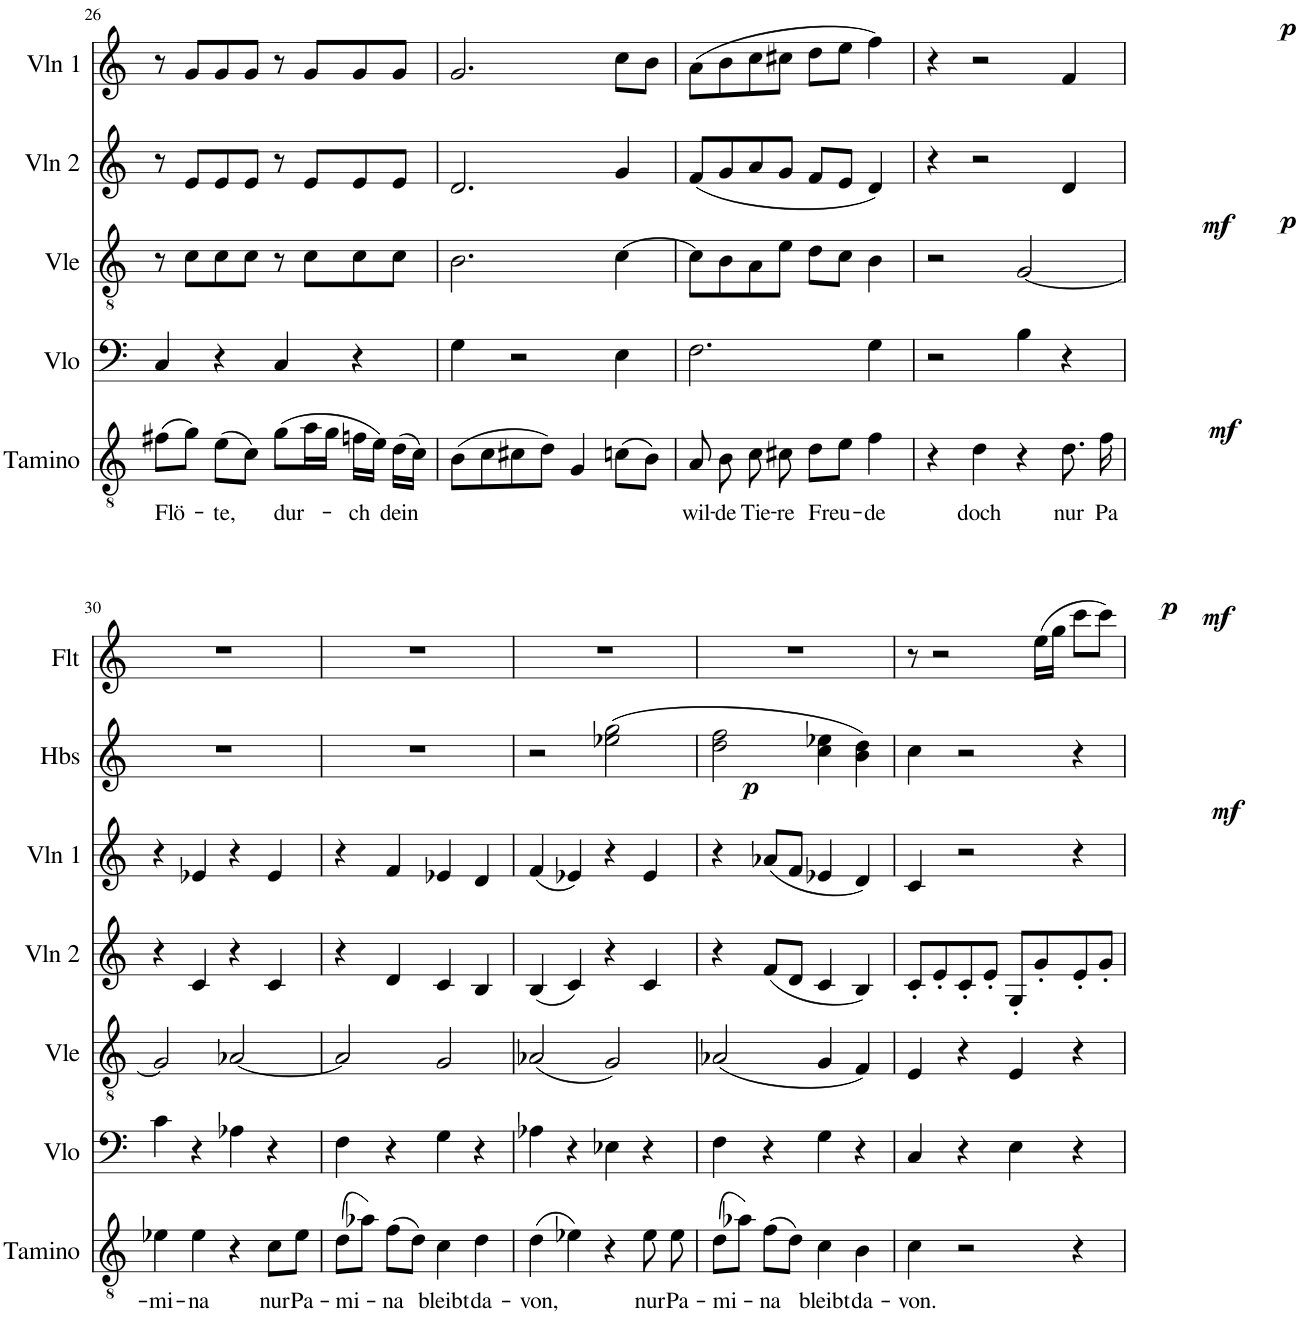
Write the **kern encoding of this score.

**kern	**text	**dynam	**kern	**dynam	**kern	**dynam	**kern	**dynam	**kern	**dynam	**kern	**dynam	**kern
*part7	*part7	*part7	*part6	*part6	*part5	*part5	*part4	*part4	*part3	*part3	*part2	*part2	*part1
*staff7	*staff7	*staff7	*staff6	*staff6	*staff5	*staff5	*staff4	*staff4	*staff3	*staff3	*staff2	*staff2	*staff1
*I"Tamino	*	*	*I"Vcello	*	*I"Viole	*	*I"Violon 2	*	*I"Violon 1	*	*I"Hautbois	*	*I"Flute
*I'Tamino	*	*	*I'Vlo	*	*I'Vle	*	*I'Vln 2	*	*I'Vln 1	*	*I'Hbs	*	*I'Flt
!!LO:PB:g=z
*clefGv2	*	*	*clefF4	*	*clefGv2	*	*clefG2	*	*clefG2	*	*clefG2	*	*clefG2
*k[]	*	*	*k[]	*	*k[]	*	*k[]	*	*k[]	*	*k[]	*	*k[]
*M2/2	*	*	*M2/2	*	*M2/2	*	*M2/2	*	*M2/2	*	*M2/2	*	*M2/2
=26	=26	=26	=26	=26	=26	=26	=26	=26	=26	=26	=26	=26	=26
!	!LO:LY:b	!	!	!	!	!	!	!	!	!	!	!	!
(8f#X\L	Flö-	.	4C/	.	8r	.	8r	.	8r	.	1r	.	1r
8g\J)	.	.	.	.	8c\L	.	8e/L	.	8g/L	.	.	.	.
!	!LO:LY:b	!	!	!	!	!	!	!	!	!	!	!	!
(8e\L	-te,	.	4r	.	8c\	.	8e/	.	8g/	.	.	.	.
8c\J)	.	.	.	.	8c\J	.	8e/J	.	8g/J	.	.	.	.
!	!LO:LY:b	!	!	!	!	!	!	!	!	!	!	!	!
(8g\L	dur-	.	4C/	.	8r	.	8r	.	8r	.	.	.	.
16a\L	.	.	.	.	8c\L	.	8e/L	.	8g/L	.	.	.	.
16g\JJ	.	.	.	.	.	.	.	.	.	.	.	.	.
!	!LO:LY:b	!	!	!	!	!	!	!	!	!	!	!	!
16fn\LL	-ch	.	4r	.	8c\	.	8e/	.	8g/	.	.	.	.
16e\JJ)	.	.	.	.	.	.	.	.	.	.	.	.	.
!	!LO:LY:b	!	!	!	!	!	!	!	!	!	!	!	!
(16d\LL	dein	.	.	.	8c\J	.	8e/J	.	8g/J	.	.	.	.
16c\JJ)	.	.	.	.	.	.	.	.	.	.	.	.	.
=27	=27	=27	=27	=27	=27	=27	=27	=27	=27	=27	=27	=27	=27
(8B\L	.	.	4G\	.	2.B\	.	2.d/	.	2.g/	.	1r	.	1r
8c\	.	.	.	.	.	.	.	.	.	.	.	.	.
8c#X\	.	.	2r	.	.	.	.	.	.	.	.	.	.
8d\J)	.	.	.	.	.	.	.	.	.	.	.	.	.
4G/	.	.	.	.	.	.	.	.	.	.	.	.	.
(8cn\L	.	.	4E\	.	[4c\	.	4g/	.	8cc\L	.	.	.	.
8B\J)	.	.	.	.	.	.	.	.	8b\J	.	.	.	.
=28	=28	=28	=28	=28	=28	=28	=28	=28	=28	=28	=28	=28	=28
!	!LO:LY:b	!	!	!	!	!	!	!	!	!	!	!	!
8A/	wil-	.	2.F\	.	8c\L]	.	(8f/L	.	(8a\L	.	1r	.	1r
!	!LO:LY:b	!	!	!	!	!	!	!	!	!	!	!	!
8B\	-de	.	.	.	8B\	.	8g/	.	8b\	.	.	.	.
!	!LO:LY:b	!	!	!	!	!	!	!	!	!	!	!	!
8c\	Tie-	.	.	.	8A\	.	8a/	.	8cc\	.	.	.	.
!	!LO:LY:b	!	!	!	!	!	!	!	!	!	!	!	!
8c#X\	-re	.	.	.	8e\J	.	8g/J	.	8cc#X\J	.	.	.	.
!	!LO:LY:b	!	!	!	!	!	!	!	!	!	!	!	!
8d\L	Freu-	.	.	.	8d\L	.	8f/L	.	8dd\L	.	.	.	.
8e\J	.	.	.	.	8c\J	.	8e/J	.	8ee\J	.	.	.	.
!	!LO:LY:b	!LO:DY:b	!	!LO:DY:b	!	!LO:DY:b	!	!LO:DY:b	!	!	!	!	!
4f\	-de	mf	4G\	mf	4B\	mf	4d/)	mf	4ff\)	.	.	.	.
=29	=29	=29	=29	=29	=29	=29	=29	=29	=29	=29	=29	=29	=29
4r	.	.	2r	.	2r	.	4r	.	4r	.	1r	.	1r
!	!LO:LY:b	!	!	!	!	!	!	!	!	!	!	!	!
4d\	doch	.	.	.	.	.	2r	.	2r	.	.	.	.
!	!	!	!	!LO:DY:b	!	!	!	!	!	!	!	!	!
4r	.	.	4B\	p	[2G/	.	.	.	.	.	.	.	.
!	!LO:LY:b	!	!	!	!	!	!	!LO:DY:b	!	!LO:DY:b	!	!	!
8.d\	nur	.	4r	.	.	.	4d/	p	4f/	p	.	.	.
!	!LO:LY:b	!	!	!	!	!	!	!	!	!	!	!	!
16f\	Pa-	.	.	.	.	.	.	.	.	.	.	.	.
!!LO:LB:g=z
=30	=30	=30	=30	=30	=30	=30	=30	=30	=30	=30	=30	=30	=30
!	!LO:LY:b	!	!	!	!	!	!	!	!	!	!	!	!
4e-X\	-mi-	.	4c\	.	2G/]	.	4r	.	4r	.	1r	.	1r
!	!LO:LY:b	!	!	!	!	!	!	!	!	!	!	!	!
4e-\	-na	.	4r	.	.	.	4c/	.	4e-X/	.	.	.	.
4r	.	.	4A-X\	.	[2A-X/	.	4r	.	4r	.	.	.	.
!	!LO:LY:b	!	!	!	!	!	!	!	!	!	!	!	!
8c\L	nur	.	4r	.	.	.	4c/	.	4e-/	.	.	.	.
!	!LO:LY:b	!	!	!	!	!	!	!	!	!	!	!	!
8e-\J	Pa-	.	.	.	.	.	.	.	.	.	.	.	.
=31	=31	=31	=31	=31	=31	=31	=31	=31	=31	=31	=31	=31	=31
!	!LO:LY:b	!	!	!	!	!	!	!	!	!	!	!	!
(8d\L	-mi-	.	4F\	.	2A-/]	.	4r	.	4r	.	1r	.	1r
8a-X\J)	.	.	.	.	.	.	.	.	.	.	.	.	.
!	!LO:LY:b	!	!	!	!	!	!	!	!	!	!	!	!
(8f\L	-na	.	4r	.	.	.	4d/	.	4f/	.	.	.	.
8d\J)	.	.	.	.	.	.	.	.	.	.	.	.	.
!	!LO:LY:b	!	!	!	!	!	!	!	!	!	!	!	!
4c\	bleibt	.	4G\	.	2G/	.	4c/	.	4e-X/	.	.	.	.
!	!LO:LY:b	!	!	!	!	!	!	!	!	!	!	!	!
4d\	da-	.	4r	.	.	.	4B/	.	4d/	.	.	.	.
=32	=32	=32	=32	=32	=32	=32	=32	=32	=32	=32	=32	=32	=32
!	!LO:LY:b	!	!	!	!	!	!	!	!	!	!	!	!
(4d\	-von,	.	4A-X\	.	(2A-X/	.	(4B/	.	(4f/	.	2r	.	1r
4e-X\)	.	.	4r	.	.	.	4c/)	.	4e-X/)	.	.	.	.
!	!	!	!	!	!	!	!	!	!	!	!	!LO:DY:b	!
4r	.	.	4E-X\	.	2G/)	.	4r	.	4r	.	(2ee-X\ 2gg\	p	.
!	!LO:LY:b	!	!	!	!	!	!	!	!	!	!	!	!
8e-\	nur	.	4r	.	.	.	4c/	.	4e-/	.	.	.	.
!	!LO:LY:b	!	!	!	!	!	!	!	!	!	!	!	!
8e-\	Pa-	.	.	.	.	.	.	.	.	.	.	.	.
=33	=33	=33	=33	=33	=33	=33	=33	=33	=33	=33	=33	=33	=33
!	!LO:LY:b	!	!	!	!	!	!	!	!	!	!	!	!
(8d\L	-mi-	.	4F\	.	(2A-X/	.	4r	.	4r	.	2dd\ 2ff\	.	1r
8a-X\J)	.	.	.	.	.	.	.	.	.	.	.	.	.
!	!LO:LY:b	!	!	!	!	!	!	!	!	!	!	!	!
(8f\L	-na	.	4r	.	.	.	(8f/L	.	(8a-X/L	.	.	.	.
8d\J)	.	.	.	.	.	.	8d/J	.	8f/J	.	.	.	.
!	!LO:LY:b	!	!	!	!	!	!	!	!	!	!	!	!
4c\	bleibt	.	4G\	.	4G/	.	4c/	.	4e-X/	.	4cc\ 4ee-X\	.	.
!	!LO:LY:b	!	!	!	!	!	!	!	!	!	!	!	!
4B\	da-	.	4r	.	4F/)	.	4B/)	.	4d/)	.	4b\ 4dd\)	.	.
=34	=34	=34	=34	=34	=34	=34	=34	=34	=34	=34	=34	=34	=34
!	!LO:LY:b	!	!	!	!	!	!	!	!	!	!	!	!
4c\	-von.	.	4C/	.	4E/	.	8c'/L	.	4c/	.	4cc\	.	8r
.	.	.	.	.	.	.	8e'/	.	.	.	.	.	2r
2r	.	.	4r	.	4r	.	8c'/	.	2r	.	2r	.	.
.	.	.	.	.	.	.	8e'/J	.	.	.	.	.	.
.	.	.	4E\	.	4E/	.	8G'/L	.	.	.	.	.	.
.	.	.	.	.	.	.	8g'/	.	.	.	.	.	(16ee\LL
.	.	.	.	.	.	.	.	.	.	.	.	.	16gg\JJ
4r	.	.	4r	.	4r	.	8e'/	.	4r	.	4r	.	8ccc\L
.	.	.	.	.	.	.	8g'/J	.	.	.	.	.	8ccc\J)
=	=	=	=	=	=	=	=	=	=	=	=	=	=
*-	*-	*-	*-	*-	*-	*-	*-	*-	*-	*-	*-	*-	*-
